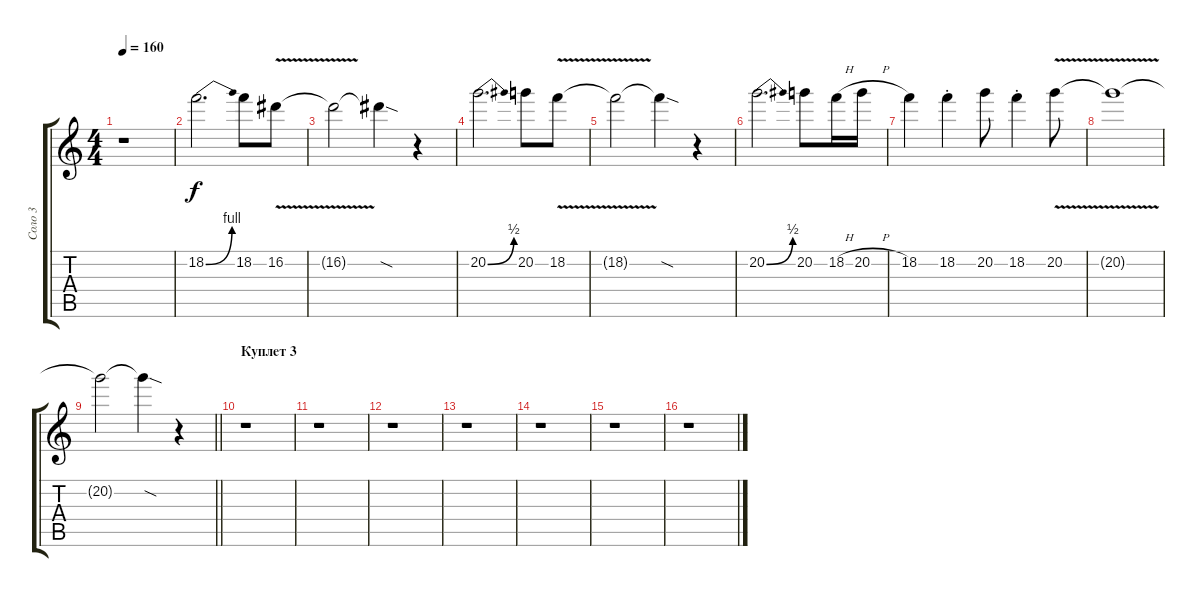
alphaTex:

\track ("Соло 3" "Соло 3") {instrument overdrivenguitar}
\staff {score tabs}
\tuning (E4 B3 G3 D3 A2 E2) {hide}
\ts (4 4)
\tempo 160
\clef g2
\ks c
r.1{dy f} |
18.2{be (bend 0 0 60 4)}.2{d} 18.2.8 16.2{v}.8 |
16.2{t}.2 16.2{sod t}.4 r.4 |
20.2{be (bend 0 0 60 2)}.2{d} 20.2.8 18.2{v}.8 |
18.2{t}.2 18.2{sod t}.4 r.4 |
20.2{be (bend 0 0 60 2)}.2{d} 20.2.8 18.2{h}.16 20.2{h}.16 |
18.2.4 18.2{st}.4 20.2.8 18.2{st}.4 20.2{v}.8 |
20.2{t}.1 |
\barLineRight lightlight
20.2{t}.2 20.2{sod t}.4 r.4 |
\section ("" "Куплет 3")
r.1 |
r.1 |
r.1 |
r.1 |
r.1 |
r.1 |
r.1
